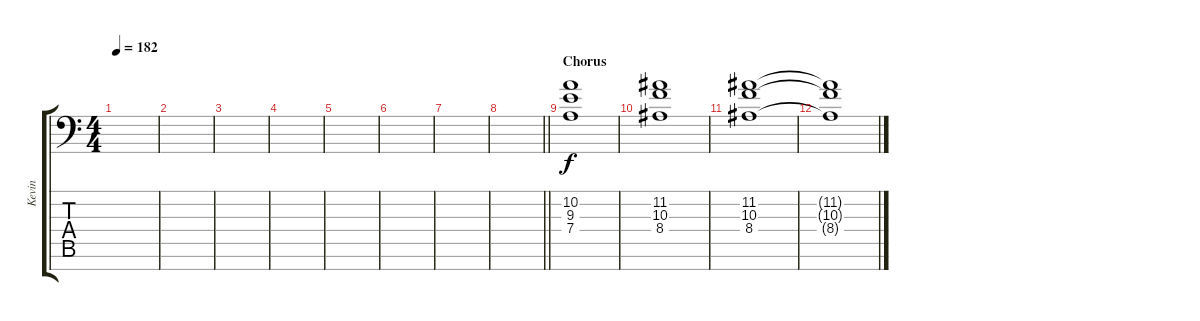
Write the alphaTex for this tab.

\track ("Kevin" "Kevin") {instrument electricgrandpiano}
\staff {score tabs}
\tuning (E4 B3 G3 D3 A2 E2 B0) {hide}
\ts (4 4)
\tempo 182
\clef f4
\ks c
|
|
|
|
|
|
|
\barLineRight lightlight
|
\section ("" "Chorus")
(10.2 9.3 7.4).1 |
(11.2 10.3 8.4).1 |
(11.2 10.3 8.4).1 |
(11.2{t} 10.3{t} 8.4{t}).1
